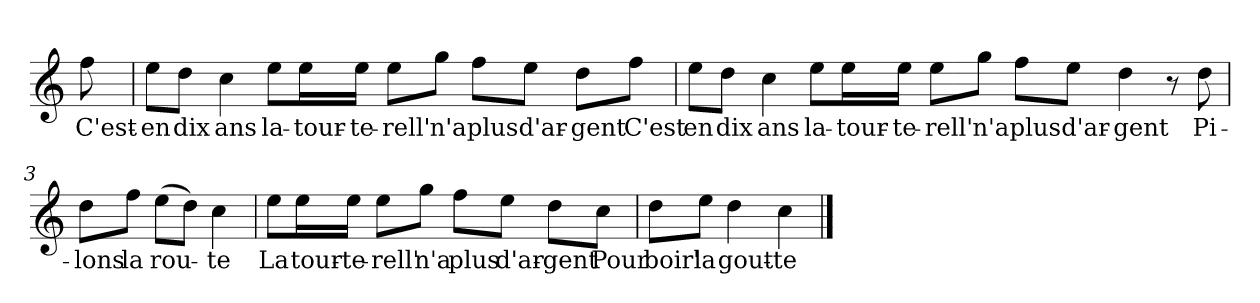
**kern	**text
*part1	*part1
*staff1	*staff1
*clefG2	*
*k[]	*
*C:	*
=	=
!	!LO:LY:b
8ff\	C'est-
=1	=1
!	!LO:LY:b
8ee\L	-en
!	!LO:LY:b
8dd\J	dix
!	!LO:LY:b
4cc\	ans
!	!LO:LY:b
8ee\L	la-
!	!LO:LY:b
16ee\L	-tour-
!	!LO:LY:b
16ee\JJ	-te-
!	!LO:LY:b
8ee\L	-rell'
!	!LO:LY:b
8gg\J	n'a
!	!LO:LY:b
8ff\L	plus
!	!LO:LY:b
8ee\J	d'ar-
!	!LO:LY:b
8dd\L	-gent
!	!LO:LY:b
8ff\J	C'est
=2	=2
!	!LO:LY:b
8ee\L	en
!	!LO:LY:b
8dd\J	dix
!	!LO:LY:b
4cc\	ans
!	!LO:LY:b
8ee\L	la-
!	!LO:LY:b
16ee\L	-tour-
!	!LO:LY:b
16ee\JJ	-te-
!	!LO:LY:b
8ee\L	-rell'
!	!LO:LY:b
8gg\J	n'a
!	!LO:LY:b
8ff\L	plus
!	!LO:LY:b
8ee\J	d'ar-
!	!LO:LY:b
4dd\	-gent
8r	.
!	!LO:LY:b
8dd\	Pi-
!!LO:LB:g=z
=3	=3
!	!LO:LY:b
8dd\L	-lons
!	!LO:LY:b
8ff\J	la
!	!LO:LY:b
(>8ee\L	rou-
8dd\J)	.
!	!LO:LY:b
4cc\	-te
=4	=4
!	!LO:LY:b
8ee\L	La
!	!LO:LY:b
16ee\L	tour-
!	!LO:LY:b
16ee\JJ	-te-
!	!LO:LY:b
8ee\L	-rell'
!	!LO:LY:b
8gg\J	n'a
!	!LO:LY:b
8ff\L	plus
!	!LO:LY:b
8ee\J	d'ar-
!	!LO:LY:b
8dd\L	-gent
!	!LO:LY:b
8cc\J	Pour
=5	=5
!	!LO:LY:b
8dd\L	boir'
!	!LO:LY:b
8ee\J	la
!	!LO:LY:b
4dd\	gout-
!	!LO:LY:b
4cc\	-te
==	==
*-	*-
